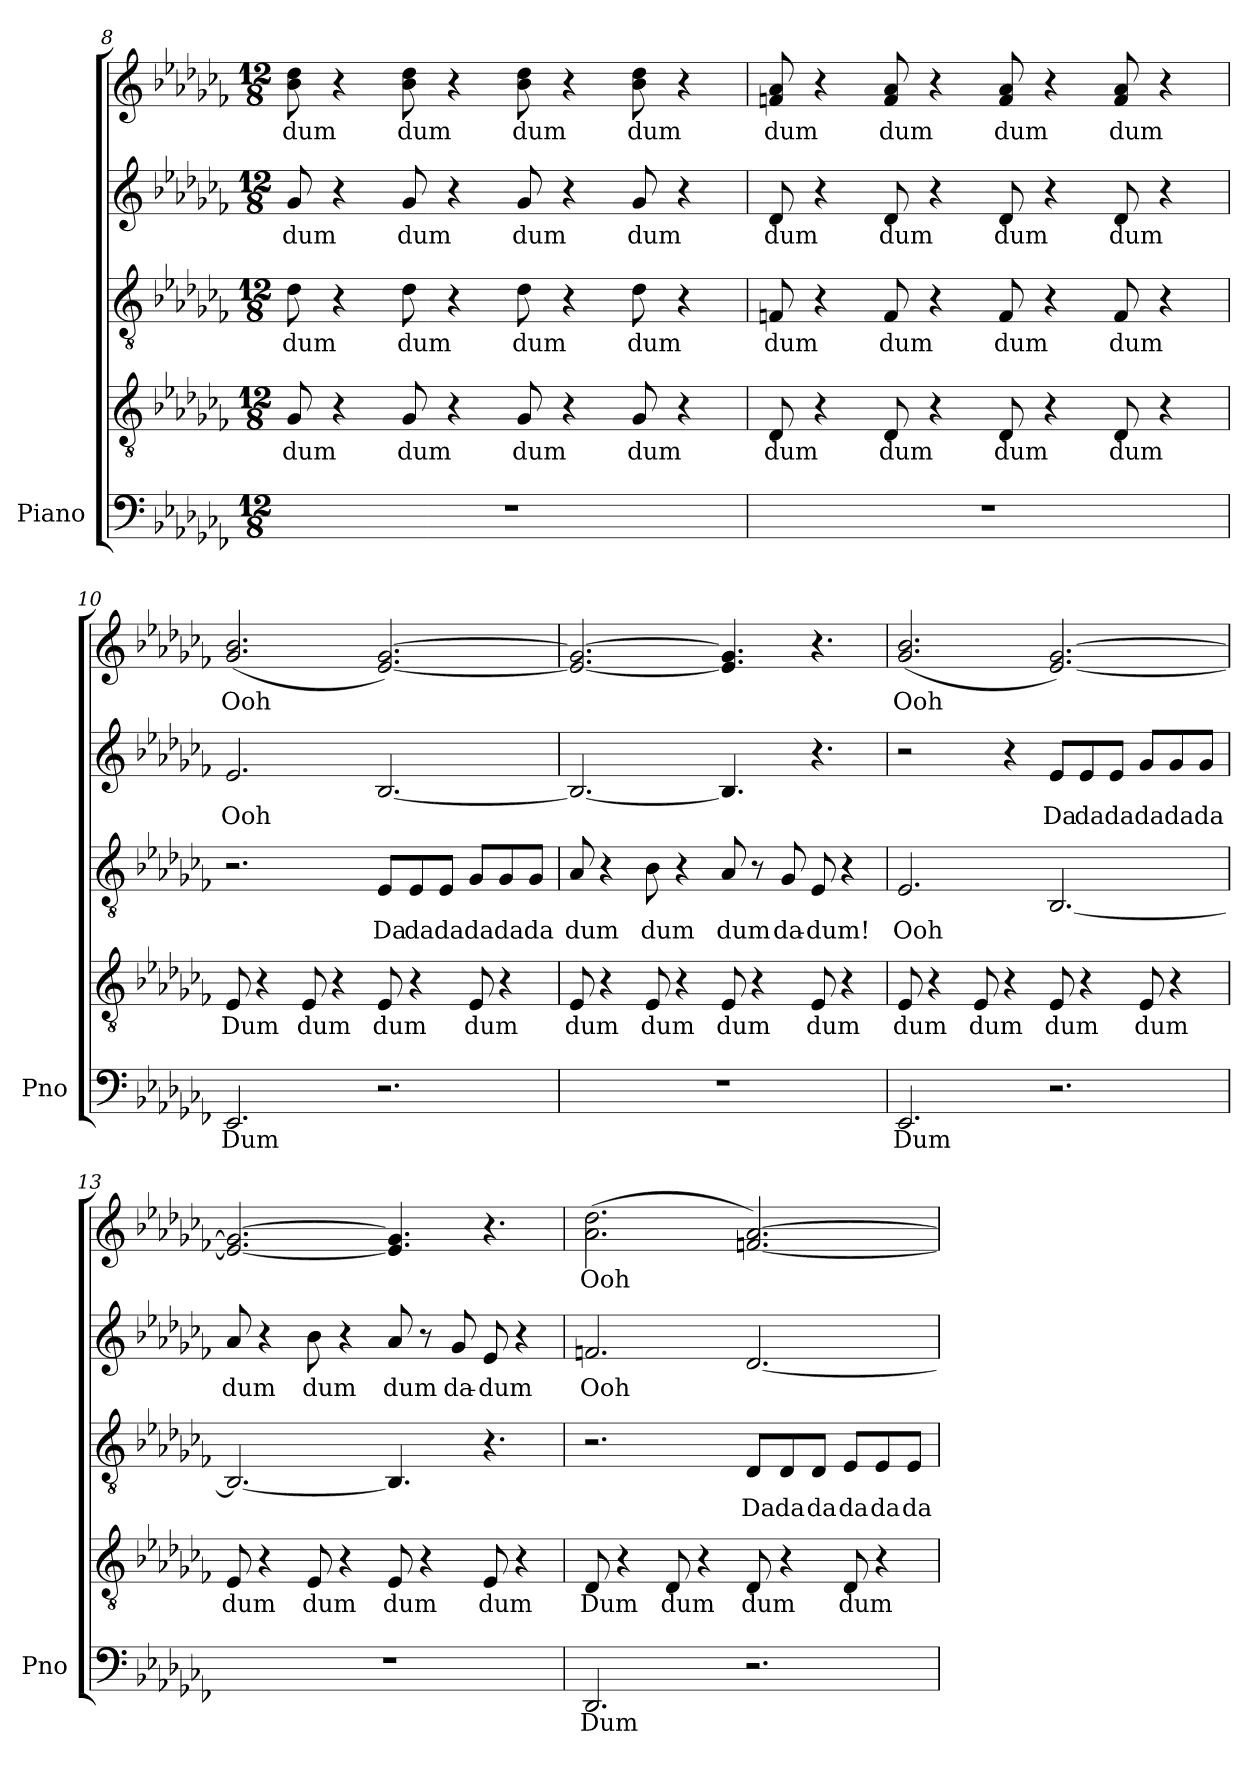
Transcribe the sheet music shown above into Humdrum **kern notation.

**kern	**text	**kern	**text	**kern	**text	**kern	**text	**kern	**text
*part1	*part1	*part1	*part1	*part1	*part1	*part1	*part1	*part1	*part1
*staff5	*staff5	*staff4	*staff4	*staff3	*staff3	*staff2	*staff2	*staff1	*staff1
*I"Piano	*	*	*	*	*	*	*	*	*
*I'Pno	*	*	*	*	*	*	*	*	*
*clefF4	*	*clefGv2	*	*clefGv2	*	*clefG2	*	*clefG2	*
*k[b-e-a-d-g-c-f-]	*	*k[b-e-a-d-g-c-f-]	*	*k[b-e-a-d-g-c-f-]	*	*k[b-e-a-d-g-c-f-]	*	*k[b-e-a-d-g-c-f-]	*
*M12/8	*	*M12/8	*	*M12/8	*	*M12/8	*	*M12/8	*
=8	=8	=8	=8	=8	=8	=8	=8	=8	=8
!	!	!	!LO:LY:b	!	!LO:LY:b	!	!LO:LY:b	!	!LO:LY:b
1.r	.	8G-/	dum	8d-\	dum	8g-/	dum	8b-\ 8dd-\	dum
.	.	4r	.	4r	.	4r	.	4r	.
!	!	!	!LO:LY:b	!	!LO:LY:b	!	!LO:LY:b	!	!LO:LY:b
.	.	8G-/	dum	8d-\	dum	8g-/	dum	8b-\ 8dd-\	dum
.	.	4r	.	4r	.	4r	.	4r	.
!	!	!	!LO:LY:b	!	!LO:LY:b	!	!LO:LY:b	!	!LO:LY:b
.	.	8G-/	dum	8d-\	dum	8g-/	dum	8b-\ 8dd-\	dum
.	.	4r	.	4r	.	4r	.	4r	.
!	!	!	!LO:LY:b	!	!LO:LY:b	!	!LO:LY:b	!	!LO:LY:b
.	.	8G-/	dum	8d-\	dum	8g-/	dum	8b-\ 8dd-\	dum
.	.	4r	.	4r	.	4r	.	4r	.
=9	=9	=9	=9	=9	=9	=9	=9	=9	=9
!	!	!	!LO:LY:b	!	!LO:LY:b	!	!LO:LY:b	!	!LO:LY:b
1.r	.	8D-/	dum	8Fn/	dum	8d-/	dum	8fn/ 8a-/	dum
.	.	4r	.	4r	.	4r	.	4r	.
!	!	!	!LO:LY:b	!	!LO:LY:b	!	!LO:LY:b	!	!LO:LY:b
.	.	8D-/	dum	8F/	dum	8d-/	dum	8f/ 8a-/	dum
.	.	4r	.	4r	.	4r	.	4r	.
!	!	!	!LO:LY:b	!	!LO:LY:b	!	!LO:LY:b	!	!LO:LY:b
.	.	8D-/	dum	8F/	dum	8d-/	dum	8f/ 8a-/	dum
.	.	4r	.	4r	.	4r	.	4r	.
!	!	!	!LO:LY:b	!	!LO:LY:b	!	!LO:LY:b	!	!LO:LY:b
.	.	8D-/	dum	8F/	dum	8d-/	dum	8f/ 8a-/	dum
.	.	4r	.	4r	.	4r	.	4r	.
!!LO:LB:g=z
=10	=10	=10	=10	=10	=10	=10	=10	=10	=10
!	!LO:LY:b	!	!LO:LY:b	!	!	!	!LO:LY:b	!	!LO:LY:b
2.EE-/	Dum	8E-/	Dum	2.r	.	2.e-/	Ooh	(<2.g-/ 2.b-/	Ooh
.	.	4r	.	.	.	.	.	.	.
!	!	!	!LO:LY:b	!	!	!	!	!	!
.	.	8E-/	dum	.	.	.	.	.	.
.	.	4r	.	.	.	.	.	.	.
!	!	!	!LO:LY:b	!	!LO:LY:b	!	!	!	!
2.r	.	8E-/	dum	8E-/L	Da	[2.B-/	.	[2.e-/ [2.g-/)	.
!	!	!	!	!	!LO:LY:b	!	!	!	!
.	.	4r	.	8E-/	da	.	.	.	.
!	!	!	!	!	!LO:LY:b	!	!	!	!
.	.	.	.	8E-/J	da	.	.	.	.
!	!	!	!LO:LY:b	!	!LO:LY:b	!	!	!	!
.	.	8E-/	dum	8G-/L	da	.	.	.	.
!	!	!	!	!	!LO:LY:b	!	!	!	!
.	.	4r	.	8G-/	da	.	.	.	.
!	!	!	!	!	!LO:LY:b	!	!	!	!
.	.	.	.	8G-/J	da	.	.	.	.
=11	=11	=11	=11	=11	=11	=11	=11	=11	=11
!	!	!	!LO:LY:b	!	!LO:LY:b	!	!	!	!
1.r	.	8E-/	dum	8A-/	dum	2.B-/_	.	2.e-/_ 2.g-/_	.
.	.	4r	.	4r	.	.	.	.	.
!	!	!	!LO:LY:b	!	!LO:LY:b	!	!	!	!
.	.	8E-/	dum	8B-\	dum	.	.	.	.
.	.	4r	.	4r	.	.	.	.	.
!	!	!	!LO:LY:b	!	!LO:LY:b	!	!	!	!
.	.	8E-/	dum	8A-/	dum	4.B-/]	.	4.e-/] 4.g-/]	.
.	.	4r	.	8r	.	.	.	.	.
!	!	!	!	!	!LO:LY:b	!	!	!	!
.	.	.	.	8G-/	da-	.	.	.	.
!	!	!	!LO:LY:b	!	!LO:LY:b	!	!	!	!
.	.	8E-/	dum	8E-/	-dum!	4.r	.	4.r	.
.	.	4r	.	4r	.	.	.	.	.
=12	=12	=12	=12	=12	=12	=12	=12	=12	=12
!	!LO:LY:b	!	!LO:LY:b	!	!LO:LY:b	!	!	!	!LO:LY:b
2.EE-/	Dum	8E-/	dum	2.E-/	Ooh	2r	.	(<2.g-/ 2.b-/	Ooh
.	.	4r	.	.	.	.	.	.	.
!	!	!	!LO:LY:b	!	!	!	!	!	!
.	.	8E-/	dum	.	.	.	.	.	.
.	.	4r	.	.	.	4r	.	.	.
!	!	!	!LO:LY:b	!	!	!	!LO:LY:b	!	!
2.r	.	8E-/	dum	[2.BB-/	.	8e-/L	Da	[2.e-/ [2.g-/)	.
!	!	!	!	!	!	!	!LO:LY:b	!	!
.	.	4r	.	.	.	8e-/	da	.	.
!	!	!	!	!	!	!	!LO:LY:b	!	!
.	.	.	.	.	.	8e-/J	da	.	.
!	!	!	!LO:LY:b	!	!	!	!LO:LY:b	!	!
.	.	8E-/	dum	.	.	8g-/L	da	.	.
!	!	!	!	!	!	!	!LO:LY:b	!	!
.	.	4r	.	.	.	8g-/	da	.	.
!	!	!	!	!	!	!	!LO:LY:b	!	!
.	.	.	.	.	.	8g-/J	da	.	.
=13	=13	=13	=13	=13	=13	=13	=13	=13	=13
!	!	!	!LO:LY:b	!	!	!	!LO:LY:b	!	!
1.r	.	8E-/	dum	2.BB-/_	.	8a-/	dum	2.e-/_ 2.g-/_	.
.	.	4r	.	.	.	4r	.	.	.
!	!	!	!LO:LY:b	!	!	!	!LO:LY:b	!	!
.	.	8E-/	dum	.	.	8b-\	dum	.	.
.	.	4r	.	.	.	4r	.	.	.
!	!	!	!LO:LY:b	!	!	!	!LO:LY:b	!	!
.	.	8E-/	dum	4.BB-/]	.	8a-/	dum	4.e-/] 4.g-/]	.
.	.	4r	.	.	.	8r	.	.	.
!	!	!	!	!	!	!	!LO:LY:b	!	!
.	.	.	.	.	.	8g-/	da-	.	.
!	!	!	!LO:LY:b	!	!	!	!LO:LY:b	!	!
.	.	8E-/	dum	4.r	.	8e-/	-dum	4.r	.
.	.	4r	.	.	.	4r	.	.	.
!!LO:PB:g=z
=14	=14	=14	=14	=14	=14	=14	=14	=14	=14
!	!LO:LY:b	!	!LO:LY:b	!	!	!	!LO:LY:b	!	!LO:LY:b
2.DD-/	Dum	8D-/	Dum	2.r	.	2.fn/	Ooh	(>2.a-\ 2.dd-\	Ooh
.	.	4r	.	.	.	.	.	.	.
!	!	!	!LO:LY:b	!	!	!	!	!	!
.	.	8D-/	dum	.	.	.	.	.	.
.	.	4r	.	.	.	.	.	.	.
!	!	!	!LO:LY:b	!	!LO:LY:b	!	!	!	!
2.r	.	8D-/	dum	8D-/L	Da	[2.d-/	.	[2.fn/ [2.a-/)	.
!	!	!	!	!	!LO:LY:b	!	!	!	!
.	.	4r	.	8D-/	da	.	.	.	.
!	!	!	!	!	!LO:LY:b	!	!	!	!
.	.	.	.	8D-/J	da	.	.	.	.
!	!	!	!LO:LY:b	!	!LO:LY:b	!	!	!	!
.	.	8D-/	dum	8E-/L	da	.	.	.	.
!	!	!	!	!	!LO:LY:b	!	!	!	!
.	.	4r	.	8E-/	da	.	.	.	.
!	!	!	!	!	!LO:LY:b	!	!	!	!
.	.	.	.	8E-/J	da	.	.	.	.
=	=	=	=	=	=	=	=	=	=
*-	*-	*-	*-	*-	*-	*-	*-	*-	*-
